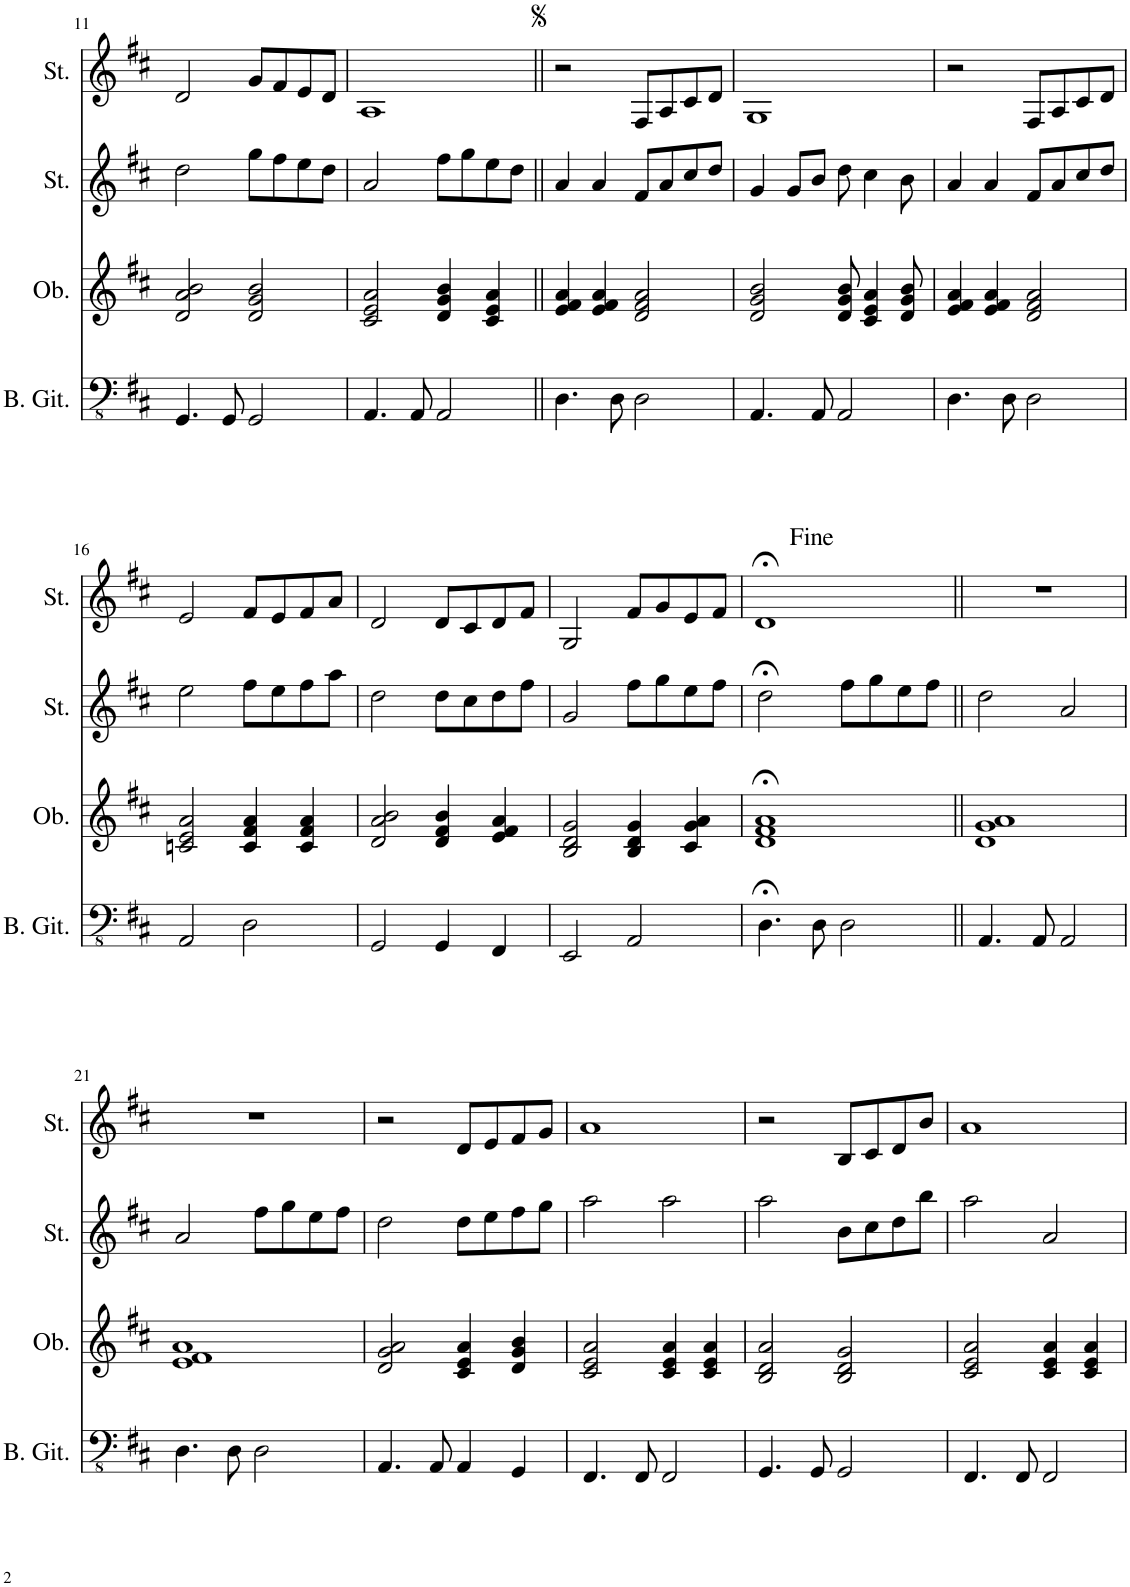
**kern	**kern	**kern	**kern
*part4	*part3	*part2	*part1
*staff4	*staff3	*staff2	*staff1
*I"Bass Gitarre	*I"Oboe	*I"Stimme	*I"Stimme
*I'B. Git.	*I'Ob.	*I'St.	*I'St.
!!LO:PB:g=z
*clefFv4	*clefG2	*clefG2	*clefG2
*k[f#c#]	*k[f#c#]	*k[f#c#]	*k[f#c#]
*M4/4	*M4/4	*M4/4	*M4/4
=11	=11	=11	=11
4.GGG/	2d/ 2a/ 2b/	2dd\	2d/
8GGG/	.	.	.
2GGG/	2d/ 2g/ 2b/	8gg\L	8g/L
.	.	8ff#\	8f#/
.	.	8ee\	8e/
.	.	8dd\J	8d/J
=12	=12	=12	=12
4.AAA/	2c#/ 2e/ 2a/	2a/	1A
8AAA/	.	.	.
2AAA/	4d/ 4g/ 4b/	8ff#\L	.
.	.	8gg\	.
.	4c#/ 4e/ 4a/	8ee\	.
.	.	8dd\J	.
=13||	=13||	=13||	=13||
4.DD\	4e/ 4f#/ 4a/	4a/	2r
.	4e/ 4f#/ 4a/	4a/	.
8DD\	.	.	.
2DD\	2d/ 2f#/ 2a/	8f#/L	8F#/L
.	.	8a/	8A/
.	.	8cc#/	8c#/
.	.	8dd/J	8d/J
=14	=14	=14	=14
4.AAA/	2d/ 2g/ 2b/	4g/	1G
.	.	8g/L	.
8AAA/	.	8b/J	.
2AAA/	8d/ 8g/ 8b/	8dd\	.
.	4c#/ 4e/ 4a/	4cc#\	.
.	8d/ 8g/ 8b/	8b\	.
=15	=15	=15	=15
4.DD\	4e/ 4f#/ 4a/	4a/	2r
.	4e/ 4f#/ 4a/	4a/	.
8DD\	.	.	.
2DD\	2d/ 2f#/ 2a/	8f#/L	8F#/L
.	.	8a/	8A/
.	.	8cc#/	8c#/
.	.	8dd/J	8d/J
!!LO:LB:g=z
=16	=16	=16	=16
2AAA/	2cn/ 2e/ 2a/	2ee\	2e/
2DD\	4c/ 4f#/ 4a/	8ff#\L	8f#/L
.	.	8ee\	8e/
.	4c/ 4f#/ 4a/	8ff#\	8f#/
.	.	8aa\J	8a/J
=17	=17	=17	=17
2GGG/	2d/ 2a/ 2b/	2dd\	2d/
4GGG/	4d/ 4f#/ 4b/	8dd\L	8d/L
.	.	8cc#\	8c#/
4FFF#/	4e/ 4f#/ 4a/	8dd\	8d/
.	.	8ff#\J	8f#/J
=18	=18	=18	=18
2EEE/	2B/ 2d/ 2g/	2g/	2G/
2AAA/	4B/ 4d/ 4g/	8ff#\L	8f#/L
.	.	8gg\	8g/
.	4c#/ 4g/ 4a/	8ee\	8e/
.	.	8ff#\J	8f#/J
=19	=19	=19	=19
4.DD;<\	1d;< 1f#;< 1a;<	2dd;<\	1d;<
8DD\	.	.	.
2DD\	.	8ff#\L	.
.	.	8gg\	.
.	.	8ee\	.
.	.	8ff#\J	.
=20||	=20||	=20||	=20||
4.AAA/	1d 1g 1a	2dd\	1r
8AAA/	.	.	.
2AAA/	.	2a/	.
!!LO:LB:g=z
=21	=21	=21	=21
4.DD\	1e 1f# 1a	2a/	1r
8DD\	.	.	.
2DD\	.	8ff#\L	.
.	.	8gg\	.
.	.	8ee\	.
.	.	8ff#\J	.
=22	=22	=22	=22
4.AAA/	2d/ 2g/ 2a/	2dd\	2r
8AAA/	.	.	.
4AAA/	4c#/ 4e/ 4a/	8dd\L	8d/L
.	.	8ee\	8e/
4GGG/	4d/ 4g/ 4b/	8ff#\	8f#/
.	.	8gg\J	8g/J
=23	=23	=23	=23
4.FFF#/	2c#/ 2e/ 2a/	2aa\	1a
8FFF#/	.	.	.
2FFF#/	4c#/ 4e/ 4a/	2aa\	.
.	4c#/ 4e/ 4a/	.	.
=24	=24	=24	=24
4.GGG/	2B/ 2d/ 2a/	2aa\	2r
8GGG/	.	.	.
2GGG/	2B/ 2d/ 2g/	8b\L	8B/L
.	.	8cc#\	8c#/
.	.	8dd\	8d/
.	.	8bb\J	8b/J
=25	=25	=25	=25
4.FFF#/	2c#/ 2e/ 2a/	2aa\	1a
8FFF#/	.	.	.
2FFF#/	4c#/ 4e/ 4a/	2a/	.
.	4c#/ 4e/ 4a/	.	.
=	=	=	=
*-	*-	*-	*-
